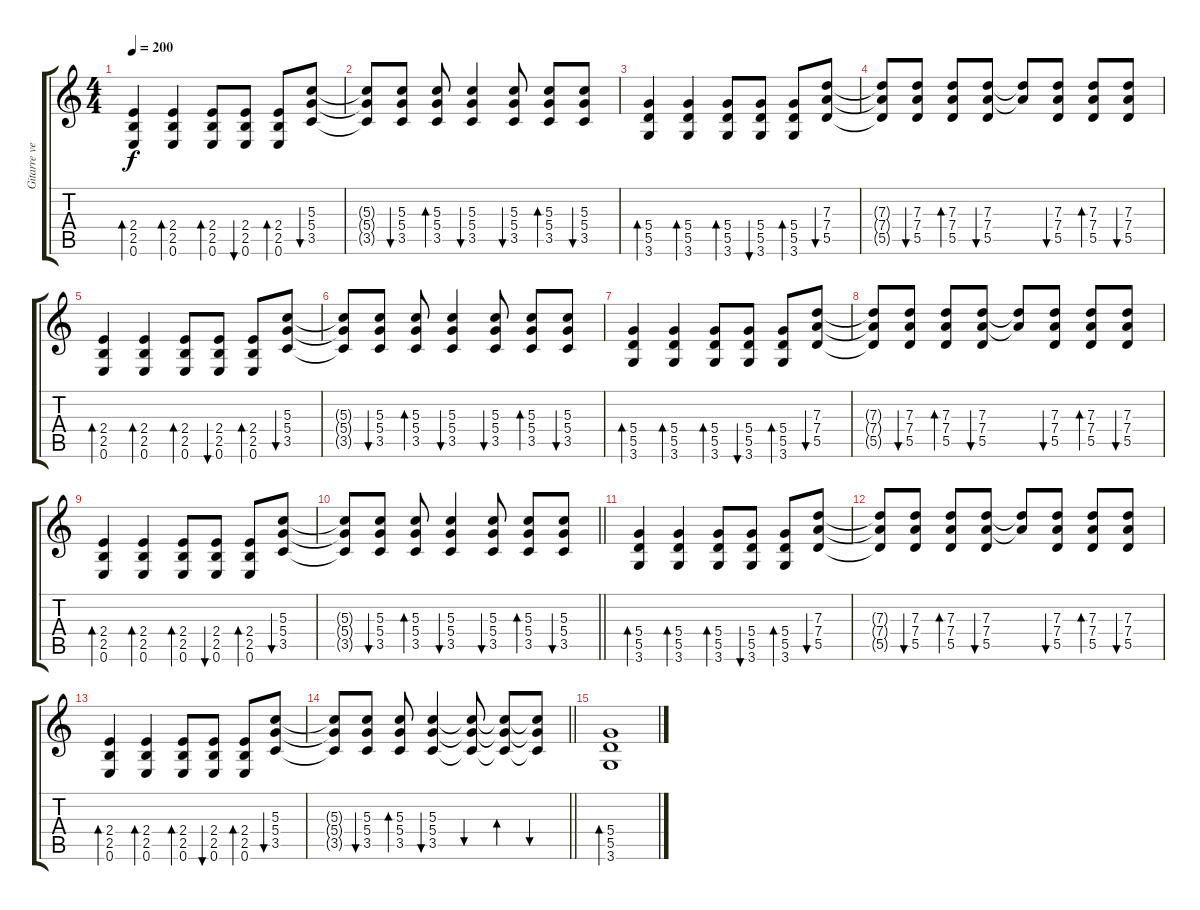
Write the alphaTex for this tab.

\track ("Gitarre verzerrt 1" "Gitarre ve") {instrument distortionguitar}
\staff {score tabs}
\tuning (E4 B3 G3 D3 A2 E2) {hide}
\ts (4 4)
\tempo 200
\clef g2
\ks c
(2.4 2.5 0.6).4{bd 120 dy f} (2.4 2.5 0.6).4{bd 120} (2.4 2.5 0.6).8{bd 120} (2.4 2.5 0.6).8{bu 120} (2.4 2.5 0.6).8{bd 120} (5.3 5.4 3.5).8{bu 120} |
(5.3{t} 5.4{t} 3.5{t}).8 (5.3 5.4 3.5).8{bu 120} (5.3 5.4 3.5).8{bd 120} (5.3 5.4 3.5).4{bu 120} (5.3 5.4 3.5).8{bu 120} (5.3 5.4 3.5).8{bd 120} (5.3 5.4 3.5).8{bu 120} |
(5.4 5.5 3.6).4{bd 120} (5.4 5.5 3.6).4{bd 120} (5.4 5.5 3.6).8{bd 120} (5.4 5.5 3.6).8{bu 120} (5.4 5.5 3.6).8{bd 120} (7.3 7.4 5.5).8{bu 120} |
(7.3{t} 7.4{t} 5.5{t}).8 (7.3 7.4 5.5).8{bu 120} (7.3 7.4 5.5).8{bd 120} (7.3 7.4 5.5).8{bu 120} (7.3{t} 7.4{t}).8 (7.3 7.4 5.5).8{bu 120} (7.3 7.4 5.5).8{bd 120} (7.3 7.4 5.5).8{bu 120} |
(2.4 2.5 0.6).4{bd 120} (2.4 2.5 0.6).4{bd 120} (2.4 2.5 0.6).8{bd 120} (2.4 2.5 0.6).8{bu 120} (2.4 2.5 0.6).8{bd 120} (5.3 5.4 3.5).8{bu 120} |
(5.3{t} 5.4{t} 3.5{t}).8 (5.3 5.4 3.5).8{bu 120} (5.3 5.4 3.5).8{bd 120} (5.3 5.4 3.5).4{bu 120} (5.3 5.4 3.5).8{bu 120} (5.3 5.4 3.5).8{bd 120} (5.3 5.4 3.5).8{bu 120} |
(5.4 5.5 3.6).4{bd 120} (5.4 5.5 3.6).4{bd 120} (5.4 5.5 3.6).8{bd 120} (5.4 5.5 3.6).8{bu 120} (5.4 5.5 3.6).8{bd 120} (7.3 7.4 5.5).8{bu 120} |
(7.3{t} 7.4{t} 5.5{t}).8 (7.3 7.4 5.5).8{bu 120} (7.3 7.4 5.5).8{bd 120} (7.3 7.4 5.5).8{bu 120} (7.3{t} 7.4{t}).8 (7.3 7.4 5.5).8{bu 120} (7.3 7.4 5.5).8{bd 120} (7.3 7.4 5.5).8{bu 120} |
(2.4 2.5 0.6).4{bd 120} (2.4 2.5 0.6).4{bd 120} (2.4 2.5 0.6).8{bd 120} (2.4 2.5 0.6).8{bu 120} (2.4 2.5 0.6).8{bd 120} (5.3 5.4 3.5).8{bu 120} |
\barLineRight lightlight
(5.3{t} 5.4{t} 3.5{t}).8 (5.3 5.4 3.5).8{bu 120} (5.3 5.4 3.5).8{bd 120} (5.3 5.4 3.5).4{bu 120} (5.3 5.4 3.5).8{bu 120} (5.3 5.4 3.5).8{bd 120} (5.3 5.4 3.5).8{bu 120} |
(5.4 5.5 3.6).4{bd 120} (5.4 5.5 3.6).4{bd 120} (5.4 5.5 3.6).8{bd 120} (5.4 5.5 3.6).8{bu 120} (5.4 5.5 3.6).8{bd 120} (7.3 7.4 5.5).8{bu 120} |
(7.3{t} 7.4{t} 5.5{t}).8 (7.3 7.4 5.5).8{bu 120} (7.3 7.4 5.5).8{bd 120} (7.3 7.4 5.5).8{bu 120} (7.3{t} 7.4{t}).8 (7.3 7.4 5.5).8{bu 120} (7.3 7.4 5.5).8{bd 120} (7.3 7.4 5.5).8{bu 120} |
(2.4 2.5 0.6).4{bd 120} (2.4 2.5 0.6).4{bd 120} (2.4 2.5 0.6).8{bd 120} (2.4 2.5 0.6).8{bu 120} (2.4 2.5 0.6).8{bd 120} (5.3 5.4 3.5).8{bu 120} |
\barLineRight lightlight
(5.3{t} 5.4{t} 3.5{t}).8 (5.3 5.4 3.5).8{bu 120} (5.3 5.4 3.5).8{bd 120} (5.3 5.4 3.5).4{bu 120} (5.3{t} 5.4{t} 3.5{t}).8{bu 120} (5.3{t} 5.4{t} 3.5{t}).8{bd 120} (5.3{t} 5.4{t} 3.5{t}).8{bu 120} |
(5.4 5.5 3.6).1{bd 120}
